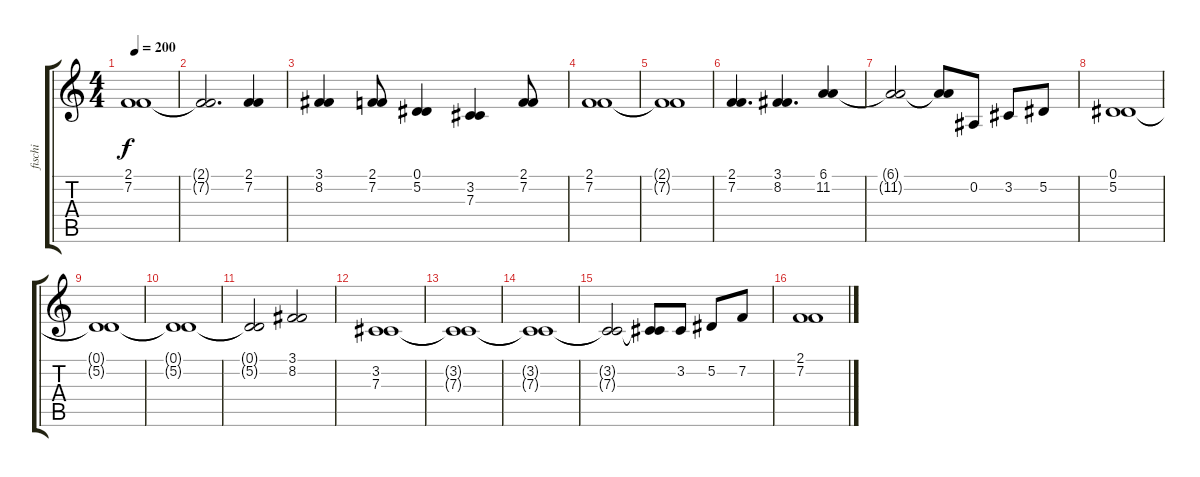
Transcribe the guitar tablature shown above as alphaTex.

\track ("fischi" "fischi") {instrument altosax}
\staff {score tabs}
\tuning (Eb4 Bb3 Gb3 Db3 Ab2 Eb2) {hide}
\ts (4 4)
\tempo 200
\clef g2
\ks c
(2.1{t} 7.2{t}).1{dy f} |
(2.1{t} 7.2{t}).2{d} (2.1 7.2).4 |
(3.1 8.2).4 (2.1 7.2).8 (0.1 5.2).4 (3.2 7.3).4 (2.1 7.2).8 |
(2.1 7.2).1 |
(2.1{t} 7.2{t}).1 |
(2.1 7.2).4{d} (3.1 8.2).4{d} (6.1 11.2).4 |
(6.1{t} 11.2{t}).2 (6.1{t} 11.2{t}).8 0.2.8 3.2.8 5.2.8 |
(0.1 5.2).1 |
(0.1{t} 5.2{t}).1 |
(0.1{t} 5.2{t}).1 |
(0.1{t} 5.2{t}).2 (3.1 8.2).2 |
(3.2 7.3).1 |
(3.2{t} 7.3{t}).1 |
(3.2{t} 7.3{t}).1 |
(3.2{t} 7.3{t}).2 (3.2{t} 7.3{t}).8 3.2.8 5.2.8 7.2.8 |
(2.1 7.2).1
